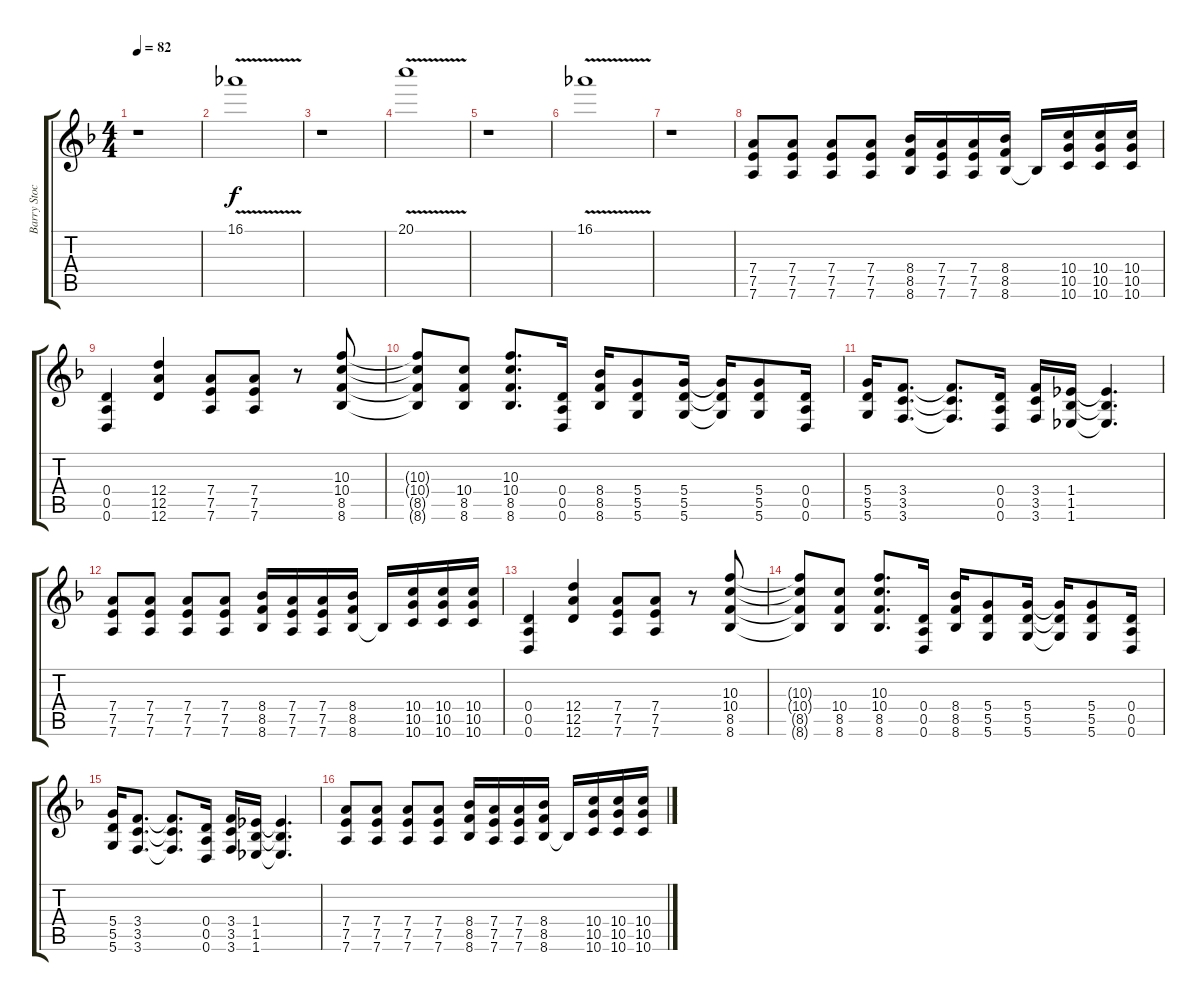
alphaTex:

\track ("Barry Stock" "Barry Stoc") {instrument distortionguitar}
\staff {score tabs}
\tuning (E4 B3 G3 D3 A2 D2) {hide}
\ts (4 4)
\tempo 82
\clef g2
\ks f
r.1{dy f} |
16.1{v}.1 |
r.1 |
20.1{v}.1 |
r.1 |
16.1{v}.1 |
r.1 |
(7.4 7.5 7.6).8 (7.4 7.5 7.6).8 (7.4 7.5 7.6).8 (7.4 7.5 7.6).8 (8.4 8.5 8.6).16 (7.4 7.5 7.6).16 (7.4 7.5 7.6).16 (8.4 8.5 8.6).16 8.6{t}.16 (10.4 10.5 10.6).16 (10.4 10.5 10.6).16 (10.4 10.5 10.6).16 |
(0.4 0.5 0.6).4 (12.4 12.5 12.6).4 (7.4 7.5 7.6).8 (7.4 7.5 7.6).8 r.8 (10.3 10.4 8.5 8.6).8 |
(10.3{t} 10.4{t} 8.5{t} 8.6{t}).8 (10.4 8.5 8.6).8 (10.3 10.4 8.5 8.6).8{d} (0.4 0.5 0.6).16 (8.4 8.5 8.6).16 (5.4 5.5 5.6).8 (5.4 5.5 5.6).16 (5.4{t} 5.5{t} 5.6{t}).16 (5.4 5.5 5.6).8 (0.4 0.5 0.6).16 |
(5.4 5.5 5.6).16 (3.4 3.5 3.6).8{d} (3.4{t} 3.5{t} 3.6{t}).8{d} (0.4 0.5 0.6).16 (3.4 3.5 3.6).16 (1.4 1.5 1.6).16 (1.4{t} 1.5{t} 1.6{t}).4{d} |
(7.4 7.5 7.6).8 (7.4 7.5 7.6).8 (7.4 7.5 7.6).8 (7.4 7.5 7.6).8 (8.4 8.5 8.6).16 (7.4 7.5 7.6).16 (7.4 7.5 7.6).16 (8.4 8.5 8.6).16 8.6{t}.16 (10.4 10.5 10.6).16 (10.4 10.5 10.6).16 (10.4 10.5 10.6).16 |
(0.4 0.5 0.6).4 (12.4 12.5 12.6).4 (7.4 7.5 7.6).8 (7.4 7.5 7.6).8 r.8 (10.3 10.4 8.5 8.6).8 |
(10.3{t} 10.4{t} 8.5{t} 8.6{t}).8 (10.4 8.5 8.6).8 (10.3 10.4 8.5 8.6).8{d} (0.4 0.5 0.6).16 (8.4 8.5 8.6).16 (5.4 5.5 5.6).8 (5.4 5.5 5.6).16 (5.4{t} 5.5{t} 5.6{t}).16 (5.4 5.5 5.6).8 (0.4 0.5 0.6).16 |
(5.4 5.5 5.6).16 (3.4 3.5 3.6).8{d} (3.4{t} 3.5{t} 3.6{t}).8{d} (0.4 0.5 0.6).16 (3.4 3.5 3.6).16 (1.4 1.5 1.6).16 (1.4{t} 1.5{t} 1.6{t}).4{d} |
(7.4 7.5 7.6).8 (7.4 7.5 7.6).8 (7.4 7.5 7.6).8 (7.4 7.5 7.6).8 (8.4 8.5 8.6).16 (7.4 7.5 7.6).16 (7.4 7.5 7.6).16 (8.4 8.5 8.6).16 8.6{t}.16 (10.4 10.5 10.6).16 (10.4 10.5 10.6).16 (10.4 10.5 10.6).16
